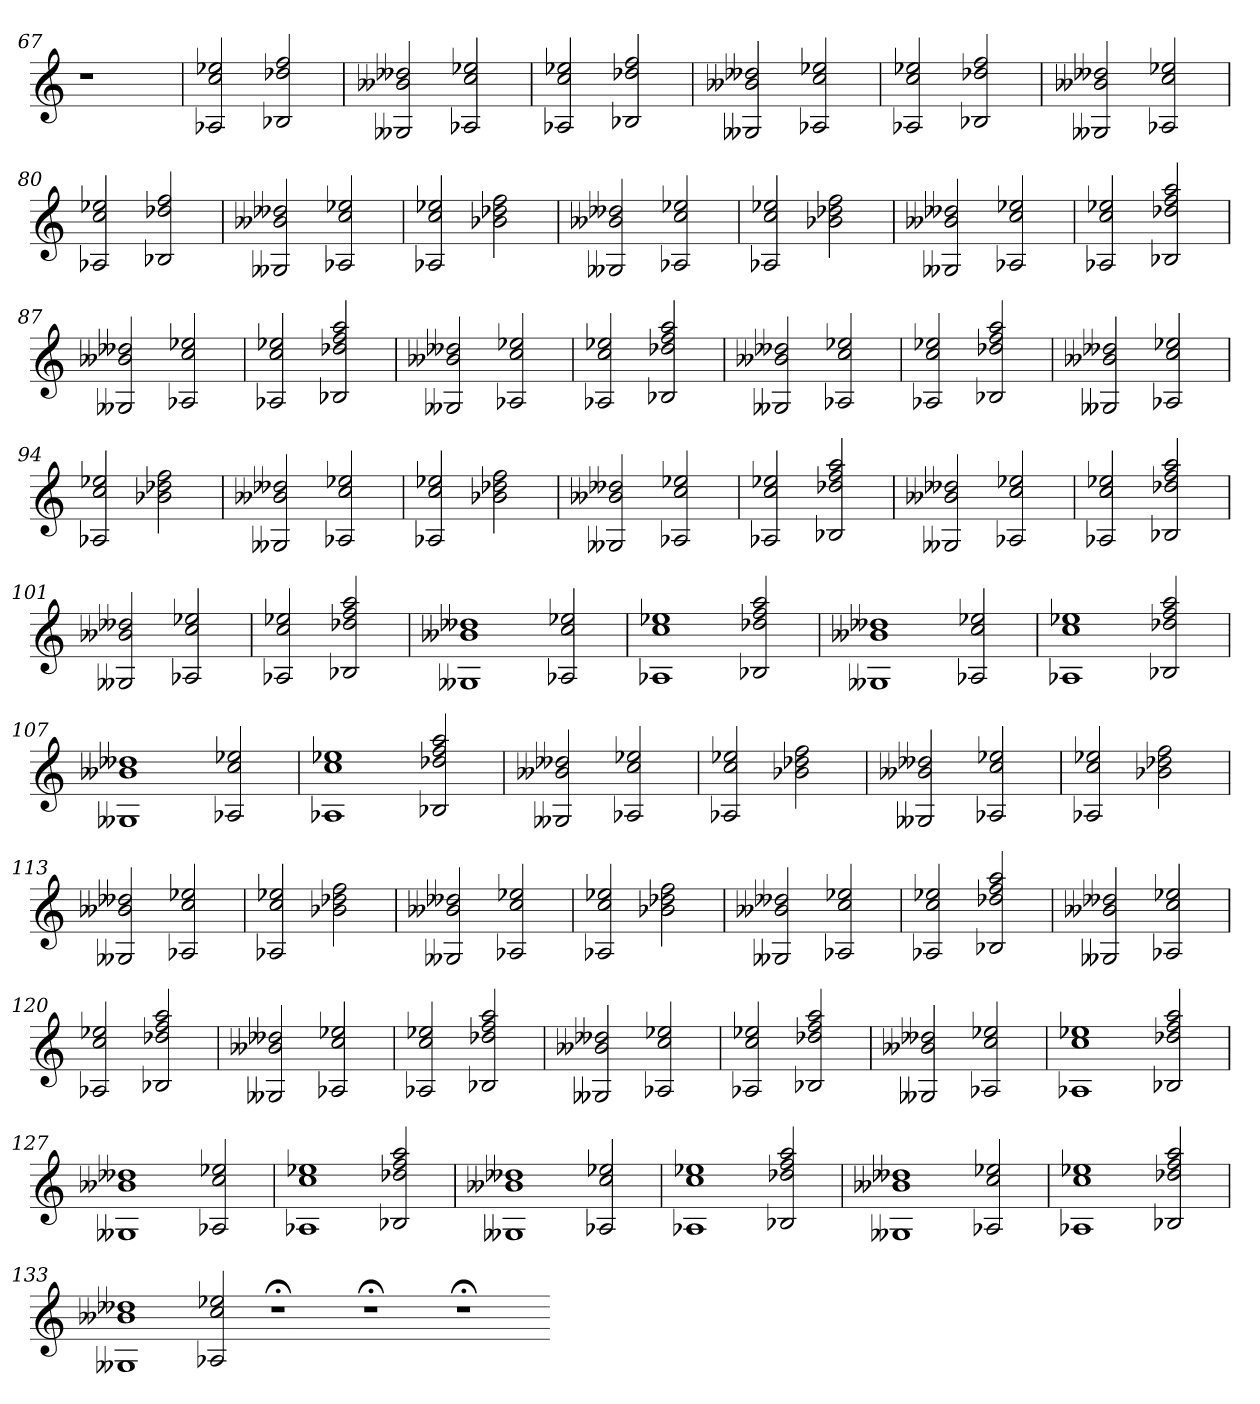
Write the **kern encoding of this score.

**kern
*part1
*staff1
=67
1r
=68
1r
=69
1r
=70
1r
=71
1r
=72
1r
=73
1r
=74
2A-X 2cc 2ee-X
2B-X 2dd-X 2ff
=75
2G--X 2b--X 2dd--X
2A-X 2cc 2ee-X
=76
2A-X 2cc 2ee-X
2B-X 2dd-X 2ff
=77
2G--X 2b--X 2dd--X
2A-X 2cc 2ee-X
=78
2A-X 2cc 2ee-X
2B-X 2dd-X 2ff
=79
2G--X 2b--X 2dd--X
2A-X 2cc 2ee-X
=80
2A-X 2cc 2ee-X
2B-X 2dd-X 2ff
=81
2G--X 2b--X 2dd--X
2A-X 2cc 2ee-X
=82
2A-X 2cc 2ee-X
2b-X 2dd-X 2ff
=83
2G--X 2b--X 2dd--X
2A-X 2cc 2ee-X
=84
2A-X 2cc 2ee-X
2b-X 2dd-X 2ff
=85
2G--X 2b--X 2dd--X
2A-X 2cc 2ee-X
=86
2A-X 2cc 2ee-X
2B-X 2dd-X 2ff 2aa
=87
2G--X 2b--X 2dd--X
2A-X 2cc 2ee-X
=88
2A-X 2cc 2ee-X
2B-X 2dd-X 2ff 2aa
=89
2G--X 2b--X 2dd--X
2A-X 2cc 2ee-X
=90
2A-X 2cc 2ee-X
2B-X 2dd-X 2ff 2aa
=91
2G--X 2b--X 2dd--X
2A-X 2cc 2ee-X
=92
2A-X 2cc 2ee-X
2B-X 2dd-X 2ff 2aa
=93
2G--X 2b--X 2dd--X
2A-X 2cc 2ee-X
=94
2A-X 2cc 2ee-X
2b-X 2dd-X 2ff
=95
2G--X 2b--X 2dd--X
2A-X 2cc 2ee-X
=96
2A-X 2cc 2ee-X
2b-X 2dd-X 2ff
=97
2G--X 2b--X 2dd--X
2A-X 2cc 2ee-X
=98
2A-X 2cc 2ee-X
2B-X 2dd-X 2ff 2aa
=99
2G--X 2b--X 2dd--X
2A-X 2cc 2ee-X
=100
2A-X 2cc 2ee-X
2B-X 2dd-X 2ff 2aa
=101
2G--X 2b--X 2dd--X
2A-X 2cc 2ee-X
=102
2A-X 2cc 2ee-X
2B-X 2dd-X 2ff 2aa
=103
1G--X 1b--X 1dd--X
2A-X 2cc 2ee-X
=104
1A-X 1cc 1ee-X
2B-X 2dd-X 2ff 2aa
=105
1G--X 1b--X 1dd--X
2A-X 2cc 2ee-X
=106
1A-X 1cc 1ee-X
2B-X 2dd-X 2ff 2aa
=107
1G--X 1b--X 1dd--X
2A-X 2cc 2ee-X
=108
1A-X 1cc 1ee-X
2B-X 2dd-X 2ff 2aa
=109
2G--X 2b--X 2dd--X
2A-X 2cc 2ee-X
=110
2A-X 2cc 2ee-X
2b-X 2dd-X 2ff
=111
2G--X 2b--X 2dd--X
2A-X 2cc 2ee-X
=112
2A-X 2cc 2ee-X
2b-X 2dd-X 2ff
=113
2G--X 2b--X 2dd--X
2A-X 2cc 2ee-X
=114
2A-X 2cc 2ee-X
2b-X 2dd-X 2ff
=115
2G--X 2b--X 2dd--X
2A-X 2cc 2ee-X
=116
2A-X 2cc 2ee-X
2b-X 2dd-X 2ff
=117
2G--X 2b--X 2dd--X
2A-X 2cc 2ee-X
=118
2A-X 2cc 2ee-X
2B-X 2dd-X 2ff 2aa
=119
2G--X 2b--X 2dd--X
2A-X 2cc 2ee-X
=120
2A-X 2cc 2ee-X
2B-X 2dd-X 2ff 2aa
=121
2G--X 2b--X 2dd--X
2A-X 2cc 2ee-X
=122
2A-X 2cc 2ee-X
2B-X 2dd-X 2ff 2aa
=123
2G--X 2b--X 2dd--X
2A-X 2cc 2ee-X
=124
2A-X 2cc 2ee-X
2B-X 2dd-X 2ff 2aa
=125
2G--X 2b--X 2dd--X
2A-X 2cc 2ee-X
=126
1A-X 1cc 1ee-X
2B-X 2dd-X 2ff 2aa
=127
1G--X 1b--X 1dd--X
2A-X 2cc 2ee-X
=128
1A-X 1cc 1ee-X
2B-X 2dd-X 2ff 2aa
=129
1G--X 1b--X 1dd--X
2A-X 2cc 2ee-X
=130
1A-X 1cc 1ee-X
2B-X 2dd-X 2ff 2aa
=131
1G--X 1b--X 1dd--X
2A-X 2cc 2ee-X
=132
1A-X 1cc 1ee-X
2B-X 2dd-X 2ff 2aa
=133
1G--X 1b--X 1dd--X
2A-X 2cc 2ee-X
1r;<
1r;<
1r;<
=-
*-
